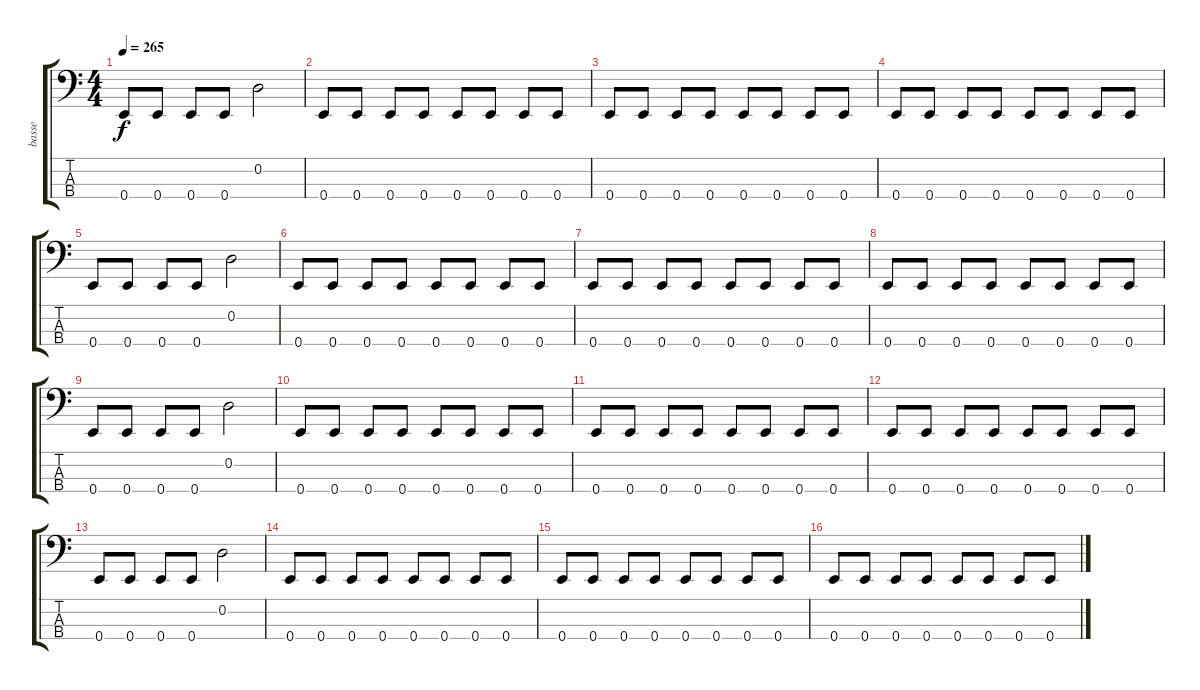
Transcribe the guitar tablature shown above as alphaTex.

\track ("basse" "basse") {instrument electricbassfinger}
\staff {score tabs}
\tuning (G2 D2 A1 E1) {hide}
\ts (4 4)
\tempo 265
\clef f4
\ks c
0.4.8{dy f} 0.4.8 0.4.8 0.4.8 0.2.2 |
0.4.8 0.4.8 0.4.8 0.4.8 0.4.8 0.4.8 0.4.8 0.4.8 |
0.4.8 0.4.8 0.4.8 0.4.8 0.4.8 0.4.8 0.4.8 0.4.8 |
0.4.8 0.4.8 0.4.8 0.4.8 0.4.8 0.4.8 0.4.8 0.4.8 |
0.4.8 0.4.8 0.4.8 0.4.8 0.2.2 |
0.4.8 0.4.8 0.4.8 0.4.8 0.4.8 0.4.8 0.4.8 0.4.8 |
0.4.8 0.4.8 0.4.8 0.4.8 0.4.8 0.4.8 0.4.8 0.4.8 |
0.4.8 0.4.8 0.4.8 0.4.8 0.4.8 0.4.8 0.4.8 0.4.8 |
0.4.8 0.4.8 0.4.8 0.4.8 0.2.2 |
0.4.8 0.4.8 0.4.8 0.4.8 0.4.8 0.4.8 0.4.8 0.4.8 |
0.4.8 0.4.8 0.4.8 0.4.8 0.4.8 0.4.8 0.4.8 0.4.8 |
0.4.8 0.4.8 0.4.8 0.4.8 0.4.8 0.4.8 0.4.8 0.4.8 |
0.4.8 0.4.8 0.4.8 0.4.8 0.2.2 |
0.4.8 0.4.8 0.4.8 0.4.8 0.4.8 0.4.8 0.4.8 0.4.8 |
0.4.8 0.4.8 0.4.8 0.4.8 0.4.8 0.4.8 0.4.8 0.4.8 |
0.4.8 0.4.8 0.4.8 0.4.8 0.4.8 0.4.8 0.4.8 0.4.8
